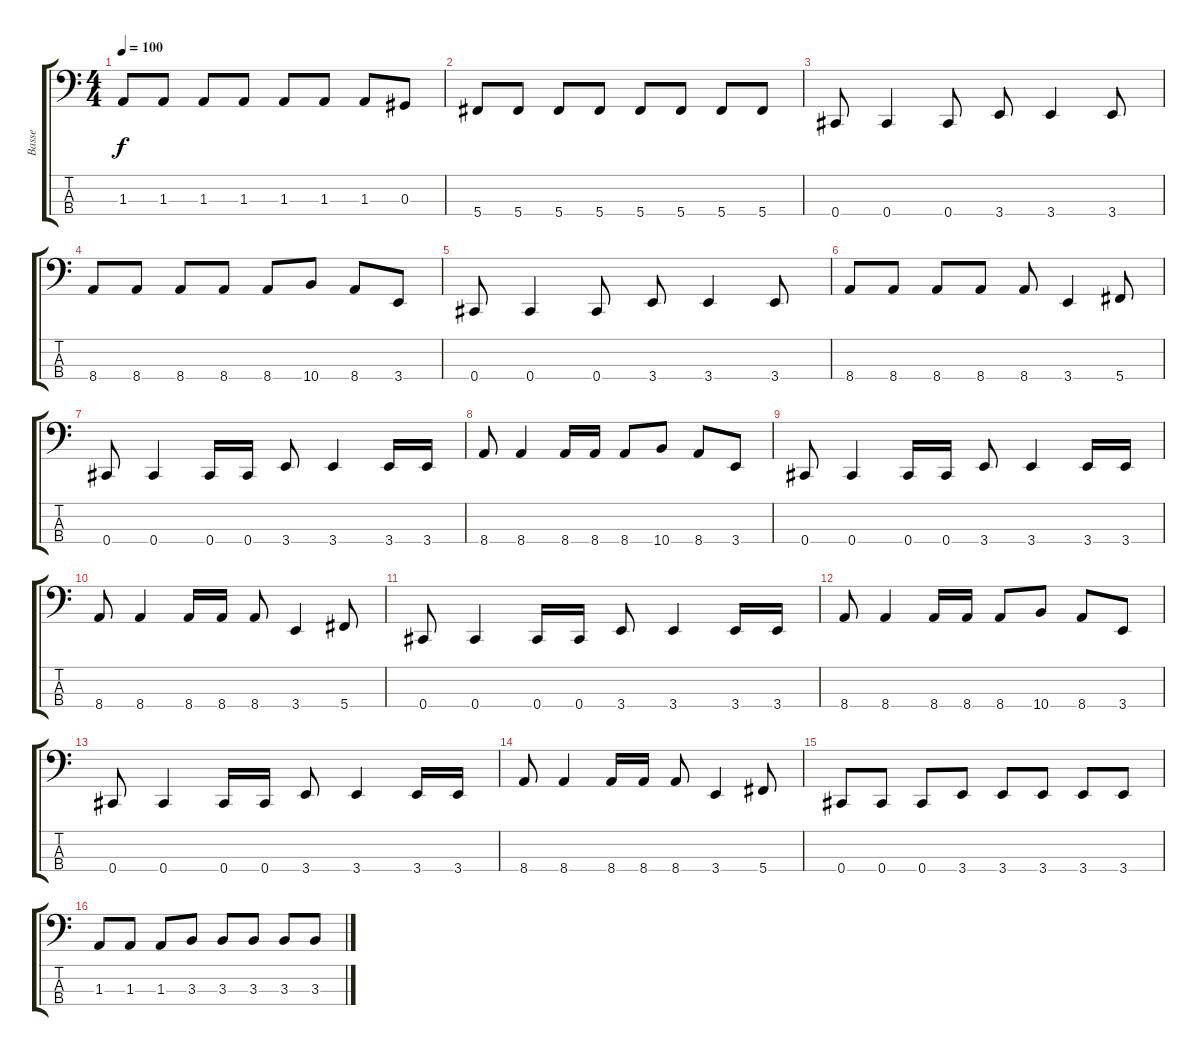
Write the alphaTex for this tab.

\track ("Basse" "Basse") {instrument electricbassfinger}
\staff {score tabs}
\tuning (Gb2 Db2 Ab1 Db1) {hide}
\ts (4 4)
\tempo 100
\clef f4
\ks c
1.3.8{dy f} 1.3.8 1.3.8 1.3.8 1.3.8 1.3.8 1.3.8 0.3.8 |
5.4.8 5.4.8 5.4.8 5.4.8 5.4.8 5.4.8 5.4.8 5.4.8 |
0.4.8 0.4.4 0.4.8 3.4.8 3.4.4 3.4.8 |
8.4.8 8.4.8 8.4.8 8.4.8 8.4.8 10.4.8 8.4.8 3.4.8 |
0.4.8 0.4.4 0.4.8 3.4.8 3.4.4 3.4.8 |
8.4.8 8.4.8 8.4.8 8.4.8 8.4.8 3.4.4 5.4.8 |
0.4.8 0.4.4 0.4.16 0.4.16 3.4.8 3.4.4 3.4.16 3.4.16 |
8.4.8 8.4.4 8.4.16 8.4.16 8.4.8 10.4.8 8.4.8 3.4.8 |
0.4.8 0.4.4 0.4.16 0.4.16 3.4.8 3.4.4 3.4.16 3.4.16 |
8.4.8 8.4.4 8.4.16 8.4.16 8.4.8 3.4.4 5.4.8 |
0.4.8 0.4.4 0.4.16 0.4.16 3.4.8 3.4.4 3.4.16 3.4.16 |
8.4.8 8.4.4 8.4.16 8.4.16 8.4.8 10.4.8 8.4.8 3.4.8 |
0.4.8 0.4.4 0.4.16 0.4.16 3.4.8 3.4.4 3.4.16 3.4.16 |
8.4.8 8.4.4 8.4.16 8.4.16 8.4.8 3.4.4 5.4.8 |
0.4.8 0.4.8 0.4.8 3.4.8 3.4.8 3.4.8 3.4.8 3.4.8 |
1.3.8 1.3.8 1.3.8 3.3.8 3.3.8 3.3.8 3.3.8 3.3.8
